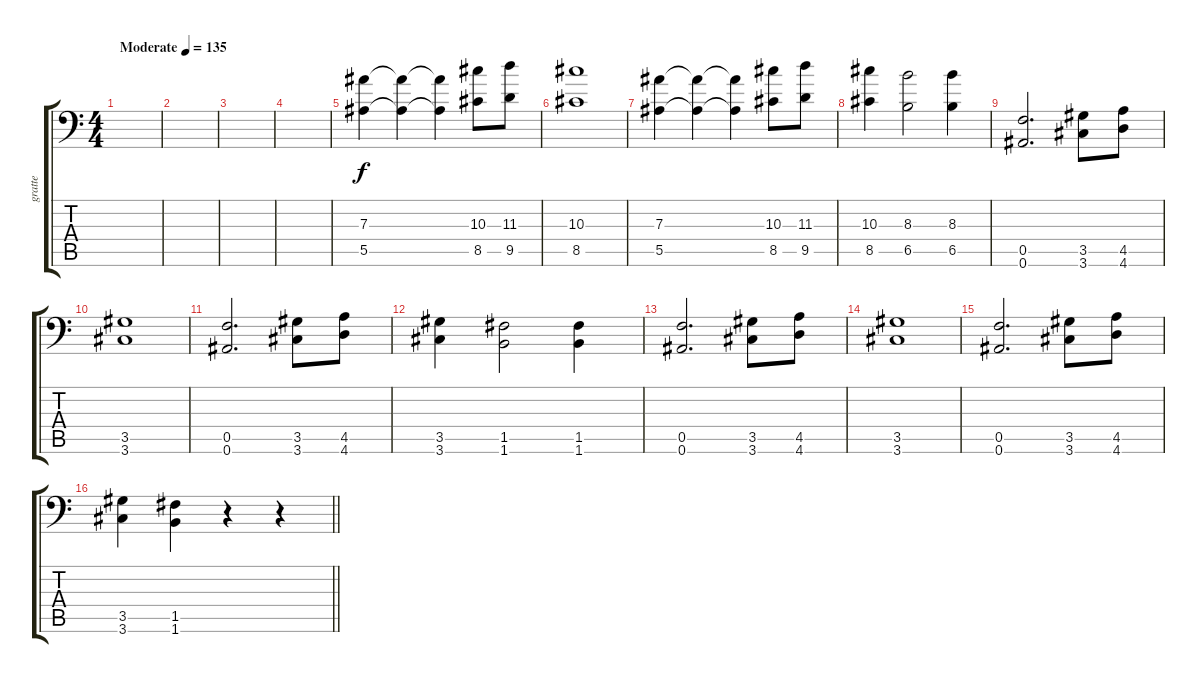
\track ("gratte" "gratte") {instrument distortionguitar}
\staff {score tabs}
\tuning (C4 G3 Eb3 Bb2 F2 Bb1) {hide}
\ts (4 4)
\tempo (135 "Moderate")
\clef f4
\ks c
|
|
|
|
(7.3 5.5).4 (7.3{t} 5.5{t}).4 (7.3{t} 5.5{t}).4 (10.3 8.5).8 (11.3 9.5).8 |
(10.3 8.5).1 |
(7.3 5.5).4 (7.3{t} 5.5{t}).4 (7.3{t} 5.5{t}).4 (10.3 8.5).8 (11.3 9.5).8 |
(10.3 8.5).4 (8.3 6.5).2 (8.3 6.5).4 |
(0.5 0.6).2{d} (3.5 3.6).8 (4.5 4.6).8 |
(3.5 3.6).1 |
(0.5 0.6).2{d} (3.5 3.6).8 (4.5 4.6).8 |
(3.5 3.6).4 (1.5 1.6).2 (1.5 1.6).4 |
(0.5 0.6).2{d} (3.5 3.6).8 (4.5 4.6).8 |
(3.5 3.6).1 |
(0.5 0.6).2{d} (3.5 3.6).8 (4.5 4.6).8 |
\barLineRight lightlight
(3.5 3.6).4 (1.5 1.6).4 r.4 r.4
